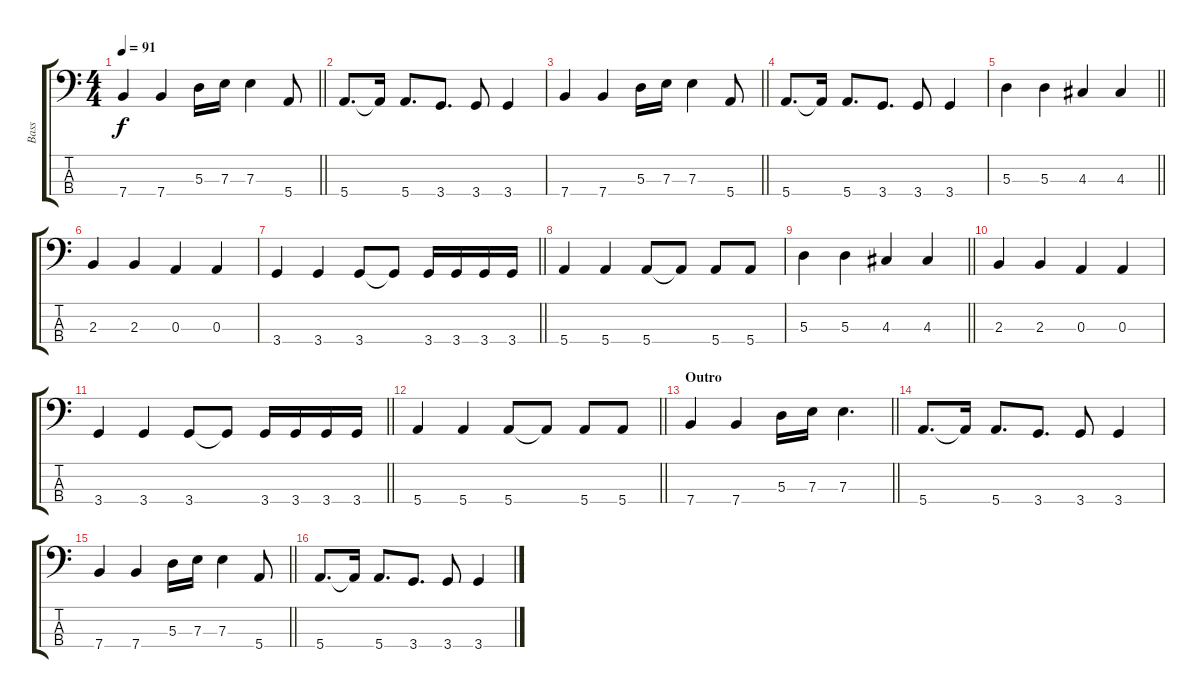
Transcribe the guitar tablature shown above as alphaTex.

\track ("Bass" "Bass") {instrument electricbassfinger}
\staff {score tabs}
\tuning (G2 D2 A1 E1) {hide}
\ts (4 4)
\tempo 91
\clef f4
\barLineRight lightlight
\ks c
7.4.4{dy f} 7.4.4 5.3.16 7.3.16 7.3.4 5.4.8 |
5.4.8{d} 5.4{t}.16 5.4.8{d} 3.4.8{d} 3.4.8 3.4.4 |
\barLineRight lightlight
7.4.4 7.4.4 5.3.16 7.3.16 7.3.4 5.4.8 |
5.4.8{d} 5.4{t}.16 5.4.8{d} 3.4.8{d} 3.4.8 3.4.4 |
\barLineRight lightlight
5.3.4 5.3.4 4.3.4 4.3.4 |
2.3.4 2.3.4 0.3.4 0.3.4 |
\barLineRight lightlight
3.4.4 3.4.4 3.4.8 3.4{t}.8 3.4.16 3.4.16 3.4.16 3.4.16 |
5.4.4 5.4.4 5.4.8 5.4{t}.8 5.4.8 5.4.8 |
\barLineRight lightlight
5.3.4 5.3.4 4.3.4 4.3.4 |
2.3.4 2.3.4 0.3.4 0.3.4 |
\barLineRight lightlight
3.4.4 3.4.4 3.4.8 3.4{t}.8 3.4.16 3.4.16 3.4.16 3.4.16 |
\barLineRight lightlight
5.4.4 5.4.4 5.4.8 5.4{t}.8 5.4.8 5.4.8 |
\section ("" "Outro")
\barLineRight lightlight
7.4.4 7.4.4 5.3.16 7.3.16 7.3.4{d} |
5.4.8{d} 5.4{t}.16 5.4.8{d} 3.4.8{d} 3.4.8 3.4.4 |
\barLineRight lightlight
7.4.4 7.4.4 5.3.16 7.3.16 7.3.4 5.4.8 |
5.4.8{d} 5.4{t}.16 5.4.8{d} 3.4.8{d} 3.4.8 3.4.4
